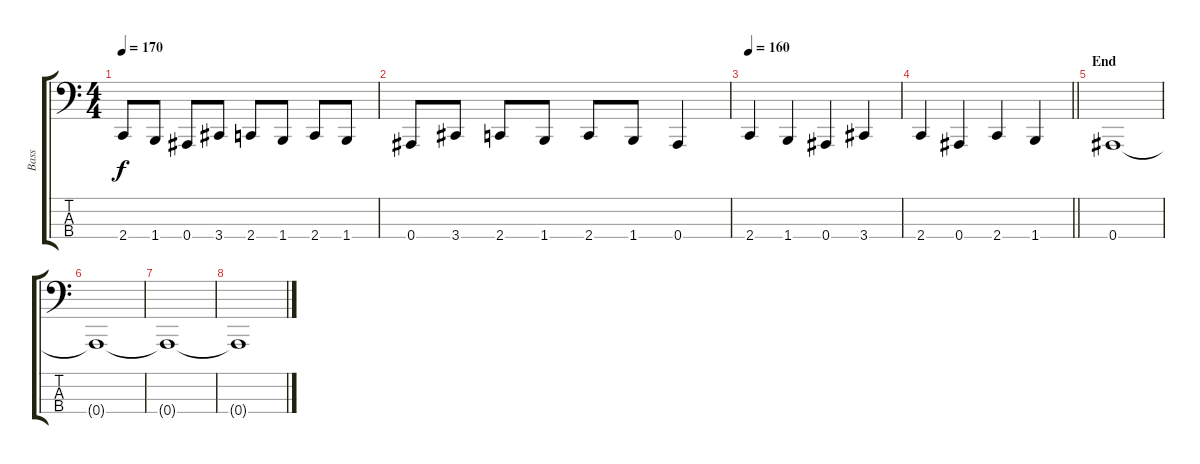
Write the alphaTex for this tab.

\track ("Bass" "Bass") {instrument electricbasspick}
\staff {score tabs}
\tuning (Eb2 Bb1 F1 Bb0) {hide}
\ts (4 4)
\tempo 170
\clef f4
\ks c
2.4.8{dy f} 1.4.8 0.4.8 3.4.8 2.4.8 1.4.8 2.4.8 1.4.8 |
0.4.8 3.4.8 2.4.8 1.4.8 2.4.8 1.4.8 0.4.4 |
\tempo 160
2.4.4 1.4.4 0.4.4 3.4.4 |
\barLineRight lightlight
2.4.4 0.4.4 2.4.4 1.4.4 |
\section ("" "End")
0.4.1 |
0.4{t}.1 |
0.4{t}.1 |
0.4{t}.1
